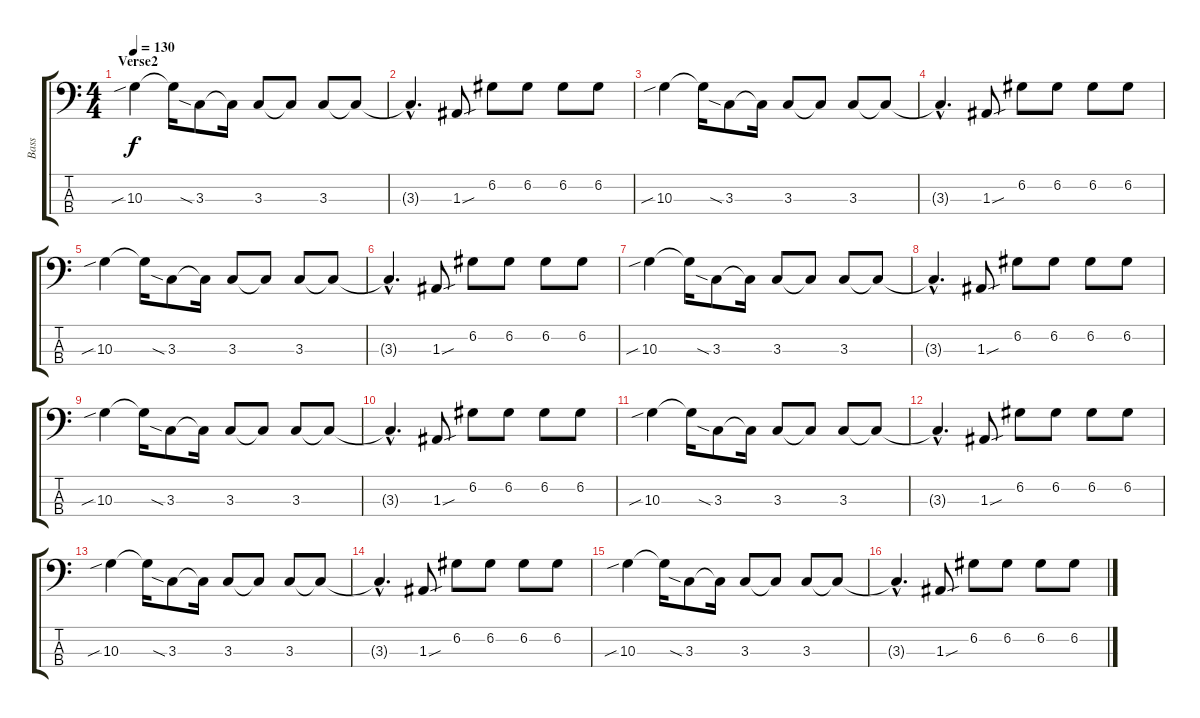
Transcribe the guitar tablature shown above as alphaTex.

\track ("Bass" "Bass") {instrument electricbassfinger}
\staff {score tabs}
\tuning (G2 D2 A1 E1) {hide}
\ts (4 4)
\section ("" "Verse2")
\tempo 130
\clef f4
\ks c
10.3{sib}.4{dy f} 10.3{t}.16 3.3{sia}.8 3.3{t}.16 3.3.8 3.3{t}.8 3.3.8 3.3{t}.8 |
3.3{hac t}.4{d} 1.3{sou}.8 6.2.8 6.2.8 6.2.8 6.2.8 |
10.3{sib}.4 10.3{t}.16 3.3{sia}.8 3.3{t}.16 3.3.8 3.3{t}.8 3.3.8 3.3{t}.8 |
3.3{hac t}.4{d} 1.3{sou}.8 6.2.8 6.2.8 6.2.8 6.2.8 |
10.3{sib}.4 10.3{t}.16 3.3{sia}.8 3.3{t}.16 3.3.8 3.3{t}.8 3.3.8 3.3{t}.8 |
3.3{hac t}.4{d} 1.3{sou}.8 6.2.8 6.2.8 6.2.8 6.2.8 |
10.3{sib}.4 10.3{t}.16 3.3{sia}.8 3.3{t}.16 3.3.8 3.3{t}.8 3.3.8 3.3{t}.8 |
3.3{hac t}.4{d} 1.3{sou}.8 6.2.8 6.2.8 6.2.8 6.2.8 |
10.3{sib}.4 10.3{t}.16 3.3{sia}.8 3.3{t}.16 3.3.8 3.3{t}.8 3.3.8 3.3{t}.8 |
3.3{hac t}.4{d} 1.3{sou}.8 6.2.8 6.2.8 6.2.8 6.2.8 |
10.3{sib}.4 10.3{t}.16 3.3{sia}.8 3.3{t}.16 3.3.8 3.3{t}.8 3.3.8 3.3{t}.8 |
3.3{hac t}.4{d} 1.3{sou}.8 6.2.8 6.2.8 6.2.8 6.2.8 |
10.3{sib}.4 10.3{t}.16 3.3{sia}.8 3.3{t}.16 3.3.8 3.3{t}.8 3.3.8 3.3{t}.8 |
3.3{hac t}.4{d} 1.3{sou}.8 6.2.8 6.2.8 6.2.8 6.2.8 |
10.3{sib}.4 10.3{t}.16 3.3{sia}.8 3.3{t}.16 3.3.8 3.3{t}.8 3.3.8 3.3{t}.8 |
3.3{hac t}.4{d} 1.3{sou}.8 6.2.8 6.2.8 6.2.8 6.2.8
